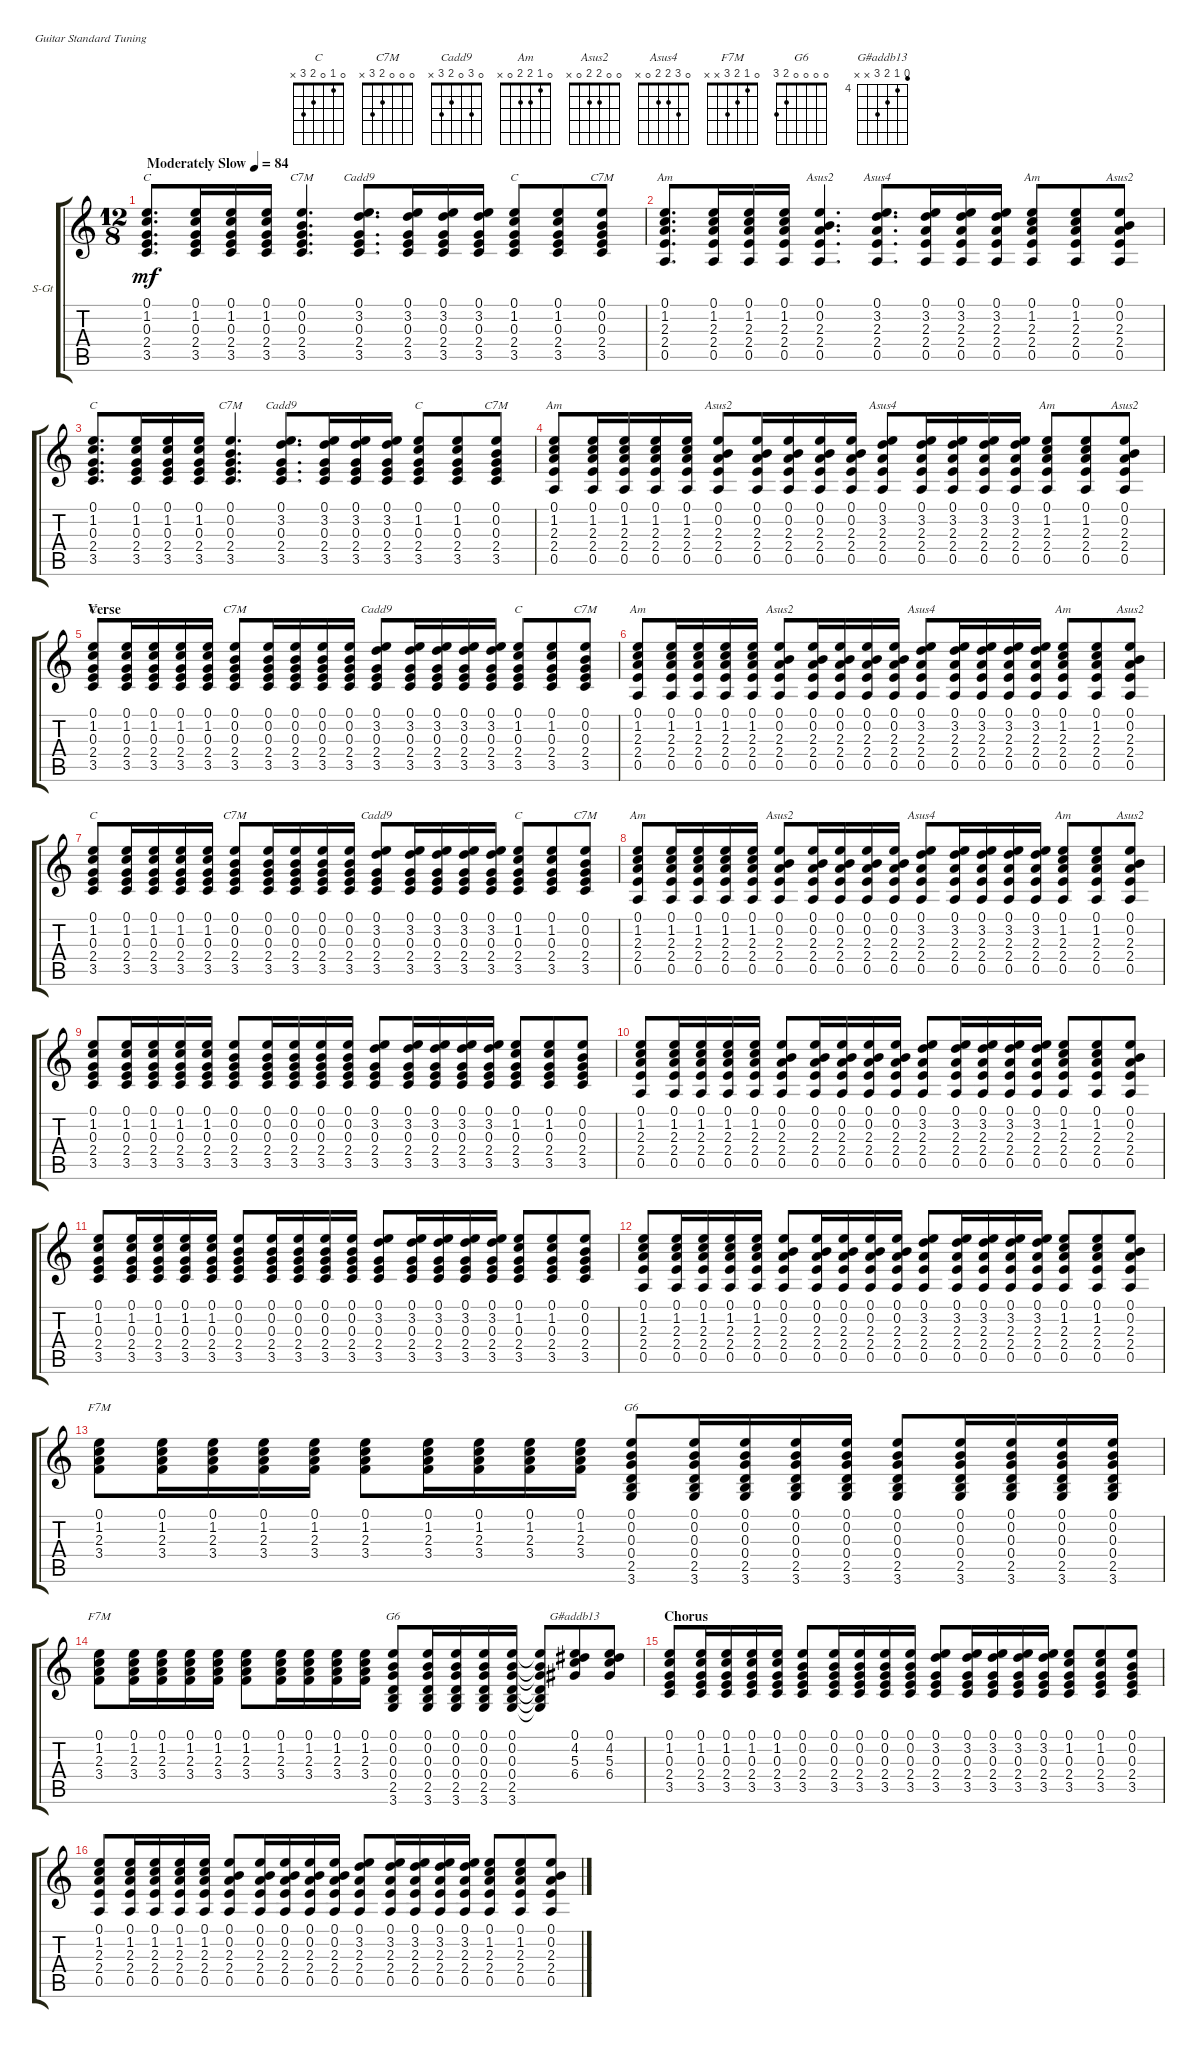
\defaultSystemsLayout 4
\bracketExtendMode groupsimilarinstruments
\firstSystemTrackNameOrientation horizontal
\otherSystemsTrackNameOrientation horizontal
\track ("Steel Guitar" "S-Gt") {instrument acousticguitarsteel}
\staff {score tabs}
\tuning (E4 B3 G3 D3 A2 E2)
\chord ("C" 0 1 0 2 3 x) {showfingering false}
\chord ("C7M" 0 0 0 2 3 x) {showfingering false}
\chord ("Cadd9" 0 3 0 2 3 x) {showfingering false}
\chord ("Am" 0 1 2 2 0 x) {showfingering false}
\chord ("Asus2" 0 0 2 2 0 x) {showfingering false}
\chord ("Asus4" 0 3 2 2 0 x) {showfingering false}
\chord ("F7M" 0 1 2 3 x x) {showfingering false}
\chord ("G6" 0 0 0 0 2 3) {showfingering false}
\chord ("G#addb13" 3 4 5 6 x x) {firstfret 4 showfingering false}
\ts (12 8)
\tempo (84 "Moderately Slow")
\clef g2
\ks c
(3.5 2.4 0.3 1.2 0.1).8{d ch "C" dy mf instrument acousticguitarsteel} (3.5 2.4 0.3 1.2 0.1).16 (3.5 2.4 0.3 1.2 0.1).16 (3.5 2.4 0.3 1.2 0.1).16 (3.5 2.4 0.3 0.2 0.1).4{d ch "C7M"} (3.5 2.4 0.3 3.2 0.1).8{d ch "Cadd9"} (3.5 2.4 0.3 3.2 0.1).16 (3.5 2.4 0.3 3.2 0.1).16 (3.5 2.4 0.3 3.2 0.1).16 (3.5 2.4 0.3 1.2 0.1).8{ch "C"} (3.5 2.4 0.3 1.2 0.1).8 (3.5 2.4 0.3 0.2 0.1).8{ch "C7M"} |
(0.5 2.4 2.3 1.2 0.1).8{d ch "Am"} (0.5 2.4 2.3 1.2 0.1).16 (0.5 2.4 2.3 1.2 0.1).16 (0.5 2.4 2.3 1.2 0.1).16 (0.5 2.4 2.3 0.2 0.1).4{d ch "Asus2"} (0.5 2.4 2.3 3.2 0.1).8{d ch "Asus4"} (0.5 2.4 2.3 3.2 0.1).16 (0.5 2.4 2.3 3.2 0.1).16 (0.5 2.4 2.3 3.2 0.1).16 (0.5 2.4 2.3 1.2 0.1).8{ch "Am"} (0.5 2.4 2.3 1.2 0.1).8 (0.5 2.4 2.3 0.2 0.1).8{ch "Asus2"} |
(3.5 2.4 0.3 1.2 0.1).8{d ch "C"} (3.5 2.4 0.3 1.2 0.1).16 (3.5 2.4 0.3 1.2 0.1).16 (3.5 2.4 0.3 1.2 0.1).16 (3.5 2.4 0.3 0.2 0.1).4{d ch "C7M"} (3.5 2.4 0.3 3.2 0.1).8{d ch "Cadd9"} (3.5 2.4 0.3 3.2 0.1).16 (3.5 2.4 0.3 3.2 0.1).16 (3.5 2.4 0.3 3.2 0.1).16 (3.5 2.4 0.3 1.2 0.1).8{ch "C"} (3.5 2.4 0.3 1.2 0.1).8 (3.5 2.4 0.3 0.2 0.1).8{ch "C7M"} |
(0.5 2.4 2.3 1.2 0.1).8{ch "Am"} (0.5 2.4 2.3 1.2 0.1).16 (0.5 2.4 2.3 1.2 0.1).16 (0.5 2.4 2.3 1.2 0.1).16 (0.5 2.4 2.3 1.2 0.1).16 (0.5 2.4 2.3 0.2 0.1).8{ch "Asus2"} (0.5 2.4 2.3 0.2 0.1).16 (0.5 2.4 2.3 0.2 0.1).16 (0.5 2.4 2.3 0.2 0.1).16 (0.5 2.4 2.3 0.2 0.1).16 (0.5 2.4 2.3 3.2 0.1).8{ch "Asus4"} (0.5 2.4 2.3 3.2 0.1).16 (0.5 2.4 2.3 3.2 0.1).16 (0.5 2.4 2.3 3.2 0.1).16 (0.5 2.4 2.3 3.2 0.1).16 (0.5 2.4 2.3 1.2 0.1).8{ch "Am"} (0.5 2.4 2.3 1.2 0.1).8 (0.5 2.4 2.3 0.2 0.1).8{ch "Asus2"} |
\section ("" "Verse")
(3.5 2.4 0.3 1.2 0.1).8{ch "C"} (3.5 2.4 0.3 1.2 0.1).16 (3.5 2.4 0.3 1.2 0.1).16 (3.5 2.4 0.3 1.2 0.1).16 (3.5 2.4 0.3 1.2 0.1).16 (3.5 2.4 0.3 0.2 0.1).8{ch "C7M"} (3.5 2.4 0.3 0.2 0.1).16 (3.5 2.4 0.3 0.2 0.1).16 (3.5 2.4 0.3 0.2 0.1).16 (3.5 2.4 0.3 0.2 0.1).16 (3.5 2.4 0.3 3.2 0.1).8{ch "Cadd9"} (3.5 2.4 0.3 3.2 0.1).16 (3.5 2.4 0.3 3.2 0.1).16 (3.5 2.4 0.3 3.2 0.1).16 (3.5 2.4 0.3 3.2 0.1).16 (3.5 2.4 0.3 1.2 0.1).8{ch "C"} (3.5 2.4 0.3 1.2 0.1).8 (3.5 2.4 0.3 0.2 0.1).8{ch "C7M"} |
(0.5 2.4 2.3 1.2 0.1).8{ch "Am"} (0.5 2.4 2.3 1.2 0.1).16 (0.5 2.4 2.3 1.2 0.1).16 (0.5 2.4 2.3 1.2 0.1).16 (0.5 2.4 2.3 1.2 0.1).16 (0.5 2.4 2.3 0.2 0.1).8{ch "Asus2"} (0.5 2.4 2.3 0.2 0.1).16 (0.5 2.4 2.3 0.2 0.1).16 (0.5 2.4 2.3 0.2 0.1).16 (0.5 2.4 2.3 0.2 0.1).16 (0.5 2.4 2.3 3.2 0.1).8{ch "Asus4"} (0.5 2.4 2.3 3.2 0.1).16 (0.5 2.4 2.3 3.2 0.1).16 (0.5 2.4 2.3 3.2 0.1).16 (0.5 2.4 2.3 3.2 0.1).16 (0.5 2.4 2.3 1.2 0.1).8{ch "Am"} (0.5 2.4 2.3 1.2 0.1).8 (0.5 2.4 2.3 0.2 0.1).8{ch "Asus2"} |
(3.5 2.4 0.3 1.2 0.1).8{ch "C"} (3.5 2.4 0.3 1.2 0.1).16 (3.5 2.4 0.3 1.2 0.1).16 (3.5 2.4 0.3 1.2 0.1).16 (3.5 2.4 0.3 1.2 0.1).16 (3.5 2.4 0.3 0.2 0.1).8{ch "C7M"} (3.5 2.4 0.3 0.2 0.1).16 (3.5 2.4 0.3 0.2 0.1).16 (3.5 2.4 0.3 0.2 0.1).16 (3.5 2.4 0.3 0.2 0.1).16 (3.5 2.4 0.3 3.2 0.1).8{ch "Cadd9"} (3.5 2.4 0.3 3.2 0.1).16 (3.5 2.4 0.3 3.2 0.1).16 (3.5 2.4 0.3 3.2 0.1).16 (3.5 2.4 0.3 3.2 0.1).16 (3.5 2.4 0.3 1.2 0.1).8{ch "C"} (3.5 2.4 0.3 1.2 0.1).8 (3.5 2.4 0.3 0.2 0.1).8{ch "C7M"} |
(0.5 2.4 2.3 1.2 0.1).8{ch "Am"} (0.5 2.4 2.3 1.2 0.1).16 (0.5 2.4 2.3 1.2 0.1).16 (0.5 2.4 2.3 1.2 0.1).16 (0.5 2.4 2.3 1.2 0.1).16 (0.5 2.4 2.3 0.2 0.1).8{ch "Asus2"} (0.5 2.4 2.3 0.2 0.1).16 (0.5 2.4 2.3 0.2 0.1).16 (0.5 2.4 2.3 0.2 0.1).16 (0.5 2.4 2.3 0.2 0.1).16 (0.5 2.4 2.3 3.2 0.1).8{ch "Asus4"} (0.5 2.4 2.3 3.2 0.1).16 (0.5 2.4 2.3 3.2 0.1).16 (0.5 2.4 2.3 3.2 0.1).16 (0.5 2.4 2.3 3.2 0.1).16 (0.5 2.4 2.3 1.2 0.1).8{ch "Am"} (0.5 2.4 2.3 1.2 0.1).8 (0.5 2.4 2.3 0.2 0.1).8{ch "Asus2"} |
(3.5 2.4 0.3 1.2 0.1).8 (3.5 2.4 0.3 1.2 0.1).16 (3.5 2.4 0.3 1.2 0.1).16 (3.5 2.4 0.3 1.2 0.1).16 (3.5 2.4 0.3 1.2 0.1).16 (3.5 2.4 0.3 0.2 0.1).8 (3.5 2.4 0.3 0.2 0.1).16 (3.5 2.4 0.3 0.2 0.1).16 (3.5 2.4 0.3 0.2 0.1).16 (3.5 2.4 0.3 0.2 0.1).16 (3.5 2.4 0.3 3.2 0.1).8 (3.5 2.4 0.3 3.2 0.1).16 (3.5 2.4 0.3 3.2 0.1).16 (3.5 2.4 0.3 3.2 0.1).16 (3.5 2.4 0.3 3.2 0.1).16 (3.5 2.4 0.3 1.2 0.1).8 (3.5 2.4 0.3 1.2 0.1).8 (3.5 2.4 0.3 0.2 0.1).8 |
(0.5 2.4 2.3 1.2 0.1).8 (0.5 2.4 2.3 1.2 0.1).16 (0.5 2.4 2.3 1.2 0.1).16 (0.5 2.4 2.3 1.2 0.1).16 (0.5 2.4 2.3 1.2 0.1).16 (0.5 2.4 2.3 0.2 0.1).8 (0.5 2.4 2.3 0.2 0.1).16 (0.5 2.4 2.3 0.2 0.1).16 (0.5 2.4 2.3 0.2 0.1).16 (0.5 2.4 2.3 0.2 0.1).16 (0.5 2.4 2.3 3.2 0.1).8 (0.5 2.4 2.3 3.2 0.1).16 (0.5 2.4 2.3 3.2 0.1).16 (0.5 2.4 2.3 3.2 0.1).16 (0.5 2.4 2.3 3.2 0.1).16 (0.5 2.4 2.3 1.2 0.1).8 (0.5 2.4 2.3 1.2 0.1).8 (0.5 2.4 2.3 0.2 0.1).8 |
(3.5 2.4 0.3 1.2 0.1).8 (3.5 2.4 0.3 1.2 0.1).16 (3.5 2.4 0.3 1.2 0.1).16 (3.5 2.4 0.3 1.2 0.1).16 (3.5 2.4 0.3 1.2 0.1).16 (3.5 2.4 0.3 0.2 0.1).8 (3.5 2.4 0.3 0.2 0.1).16 (3.5 2.4 0.3 0.2 0.1).16 (3.5 2.4 0.3 0.2 0.1).16 (3.5 2.4 0.3 0.2 0.1).16 (3.5 2.4 0.3 3.2 0.1).8 (3.5 2.4 0.3 3.2 0.1).16 (3.5 2.4 0.3 3.2 0.1).16 (3.5 2.4 0.3 3.2 0.1).16 (3.5 2.4 0.3 3.2 0.1).16 (3.5 2.4 0.3 1.2 0.1).8 (3.5 2.4 0.3 1.2 0.1).8 (3.5 2.4 0.3 0.2 0.1).8 |
(0.5 2.4 2.3 1.2 0.1).8 (0.5 2.4 2.3 1.2 0.1).16 (0.5 2.4 2.3 1.2 0.1).16 (0.5 2.4 2.3 1.2 0.1).16 (0.5 2.4 2.3 1.2 0.1).16 (0.5 2.4 2.3 0.2 0.1).8 (0.5 2.4 2.3 0.2 0.1).16 (0.5 2.4 2.3 0.2 0.1).16 (0.5 2.4 2.3 0.2 0.1).16 (0.5 2.4 2.3 0.2 0.1).16 (0.5 2.4 2.3 3.2 0.1).8 (0.5 2.4 2.3 3.2 0.1).16 (0.5 2.4 2.3 3.2 0.1).16 (0.5 2.4 2.3 3.2 0.1).16 (0.5 2.4 2.3 3.2 0.1).16 (0.5 2.4 2.3 1.2 0.1).8 (0.5 2.4 2.3 1.2 0.1).8 (0.5 2.4 2.3 0.2 0.1).8 |
(3.4 2.3 1.2 0.1).8{ch "F7M"} (3.4 2.3 1.2 0.1).16 (3.4 2.3 1.2 0.1).16 (3.4 2.3 1.2 0.1).16 (3.4 2.3 1.2 0.1).16 (3.4 2.3 1.2 0.1).8 (3.4 2.3 1.2 0.1).16 (3.4 2.3 1.2 0.1).16 (3.4 2.3 1.2 0.1).16 (3.4 2.3 1.2 0.1).16 (3.6 2.5 0.4 0.3 0.2 0.1).8{ch "G6"} (3.6 2.5 0.4 0.3 0.2 0.1).16 (3.6 2.5 0.4 0.3 0.2 0.1).16 (3.6 2.5 0.4 0.3 0.2 0.1).16 (3.6 2.5 0.4 0.3 0.2 0.1).16 (3.6 2.5 0.4 0.3 0.2 0.1).8 (3.6 2.5 0.4 0.3 0.2 0.1).16 (3.6 2.5 0.4 0.3 0.2 0.1).16 (3.6 2.5 0.4 0.3 0.2 0.1).16 (3.6 2.5 0.4 0.3 0.2 0.1).16 |
(3.4 2.3 1.2 0.1).8{ch "F7M"} (3.4 2.3 1.2 0.1).16 (3.4 2.3 1.2 0.1).16 (3.4 2.3 1.2 0.1).16 (3.4 2.3 1.2 0.1).16 (3.4 2.3 1.2 0.1).8 (3.4 2.3 1.2 0.1).16 (3.4 2.3 1.2 0.1).16 (3.4 2.3 1.2 0.1).16 (3.4 2.3 1.2 0.1).16 (3.6 2.5 0.4 0.3 0.2 0.1).8{ch "G6"} (3.6 2.5 0.4 0.3 0.2 0.1).16 (3.6 2.5 0.4 0.3 0.2 0.1).16 (3.6 2.5 0.4 0.3 0.2 0.1).16 (3.6 2.5 0.4 0.3 0.2 0.1).16 (3.6{t} 2.5{t} 0.4{t} 0.3{t} 0.2{t} 0.1{t}).8 (6.4 5.3 4.2 0.1).8{ch "G#addb13"} (6.4 5.3 4.2 0.1).8 |
\section ("" "Chorus")
(3.5 2.4 0.3 1.2 0.1).8 (3.5 2.4 0.3 1.2 0.1).16 (3.5 2.4 0.3 1.2 0.1).16 (3.5 2.4 0.3 1.2 0.1).16 (3.5 2.4 0.3 1.2 0.1).16 (3.5 2.4 0.3 0.2 0.1).8 (3.5 2.4 0.3 0.2 0.1).16 (3.5 2.4 0.3 0.2 0.1).16 (3.5 2.4 0.3 0.2 0.1).16 (3.5 2.4 0.3 0.2 0.1).16 (3.5 2.4 0.3 3.2 0.1).8 (3.5 2.4 0.3 3.2 0.1).16 (3.5 2.4 0.3 3.2 0.1).16 (3.5 2.4 0.3 3.2 0.1).16 (3.5 2.4 0.3 3.2 0.1).16 (3.5 2.4 0.3 1.2 0.1).8 (3.5 2.4 0.3 1.2 0.1).8 (3.5 2.4 0.3 0.2 0.1).8 |
(0.5 2.4 2.3 1.2 0.1).8 (0.5 2.4 2.3 1.2 0.1).16 (0.5 2.4 2.3 1.2 0.1).16 (0.5 2.4 2.3 1.2 0.1).16 (0.5 2.4 2.3 1.2 0.1).16 (0.5 2.4 2.3 0.2 0.1).8 (0.5 2.4 2.3 0.2 0.1).16 (0.5 2.4 2.3 0.2 0.1).16 (0.5 2.4 2.3 0.2 0.1).16 (0.5 2.4 2.3 0.2 0.1).16 (0.5 2.4 2.3 3.2 0.1).8 (0.5 2.4 2.3 3.2 0.1).16 (0.5 2.4 2.3 3.2 0.1).16 (0.5 2.4 2.3 3.2 0.1).16 (0.5 2.4 2.3 3.2 0.1).16 (0.5 2.4 2.3 1.2 0.1).8 (0.5 2.4 2.3 1.2 0.1).8 (0.5 2.4 2.3 0.2 0.1).8
